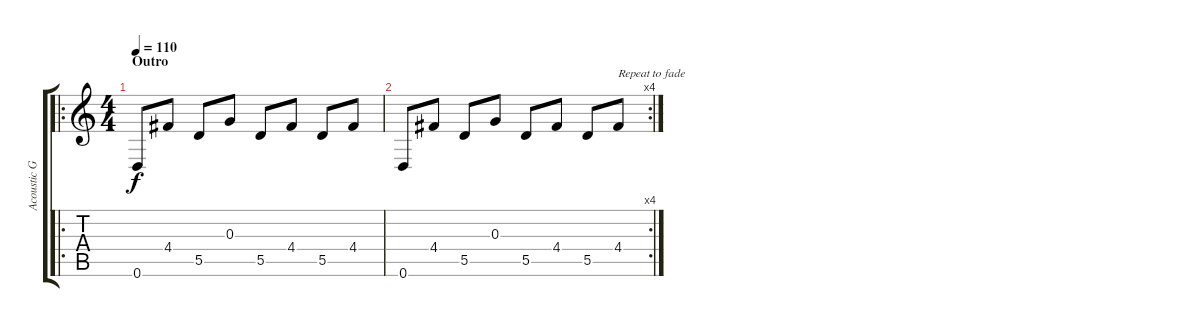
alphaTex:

\track ("Acoustic Guitar" "Acoustic G") {instrument acousticguitarsteel}
\staff {score tabs}
\tuning (E4 B3 G3 D3 A2 D2) {hide}
\ro
\ts (4 4)
\section ("" "Outro")
\tempo 110
\clef g2
\ks c
0.6.8{dy f} 4.4.8 5.5.8 0.3.8 5.5.8 4.4.8 5.5.8 4.4.8 |
\rc 4
0.6.8 4.4.8 5.5.8 0.3.8 5.5.8 4.4.8 5.5.8 4.4.8{txt "Repeat to fade"}
